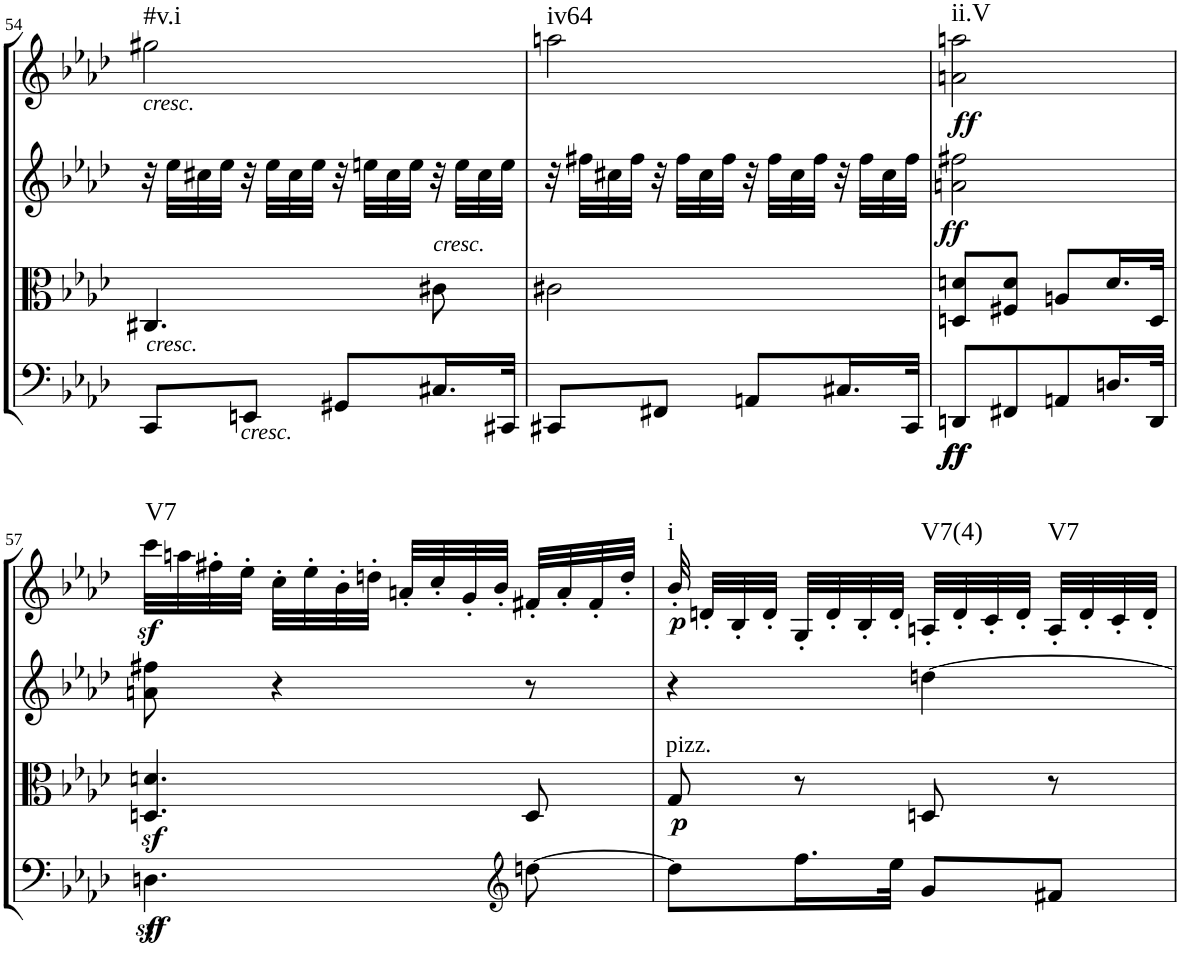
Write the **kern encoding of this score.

**kern	**dynam	**kern	**dynam	**kern	**dynam	**kern	**dynam	**harte
*part4	*part4	*part3	*part3	*part2	*part2	*part1	*part1	*part1
*staff4	*staff4	*staff3	*staff3	*staff2	*staff2	*staff1	*staff1	*
*I"Cello	*	*I"Viola	*	*I"2nd Violin	*	*I"1st Violin	*	*
*	*	*I'Vla	*	*I'Vln	*	*I'Vln	*	*
!!LO:PB:g=z
*clefF4	*	*clefC3	*	*clefG2	*	*clefG2	*	*
*k[b-e-a-d-]	*	*k[b-e-a-d-]	*	*k[b-e-a-d-]	*	*k[b-e-a-d-]	*	*
*f:	*	*f:	*	*f:	*	*f:	*	*
*M2/4	*	*M2/4	*	*M2/4	*	*M2/4	*	*
=54	=54	=54	=54	=54	=54	=54	=54	=54
!	!	!	!	!	!	!LO:TX:b:i:t=cresc.	!	!
!LO:TX:a:i:t=cresc.	!	!	!	!	!	!	!	!LO:H:kt=#v.i
8CC/L	.	4.C#X/	.	32r	.	2gg#X\	.	N
.	.	.	.	32ee-\LLL	.	.	.	.
.	.	.	.	32cc#X\	.	.	.	.
.	.	.	.	32ee-\JJJ	.	.	.	.
!LO:TX:b:i:t=cresc.	!	!	!	!	!	!	!	!
8EEn/J	.	.	.	32r	.	.	.	.
.	.	.	.	32ee-\LLL	.	.	.	.
.	.	.	.	32cc#\	.	.	.	.
.	.	.	.	32ee-\JJJ	.	.	.	.
8GG#X/L	.	.	.	32r	.	.	.	.
.	.	.	.	32een\LLL	.	.	.	.
.	.	.	.	32cc#\	.	.	.	.
.	.	.	.	32ee\JJJ	.	.	.	.
!	!	!LO:TX:a:i:t=cresc.	!	!	!	!	!	!
16.C#X/L	.	8c#X\	.	32r	.	.	.	.
.	.	.	.	32ee\LLL	.	.	.	.
.	.	.	.	32cc#\	.	.	.	.
32CC#X/JJk	.	.	.	32ee\JJJ	.	.	.	.
=55	=55	=55	=55	=55	=55	=55	=55	=55
!	!	!	!	!	!	!	!	!LO:H:kt=iv64
8CC#X/L	.	2c#X\	.	32r	.	2aan\	.	N
.	.	.	.	32ff#X\LLL	.	.	.	.
.	.	.	.	32cc#X\	.	.	.	.
.	.	.	.	32ff#\JJJ	.	.	.	.
8FF#X/J	.	.	.	32r	.	.	.	.
.	.	.	.	32ff#\LLL	.	.	.	.
.	.	.	.	32cc#\	.	.	.	.
.	.	.	.	32ff#\JJJ	.	.	.	.
8AAn/L	.	.	.	32r	.	.	.	.
.	.	.	.	32ff#\LLL	.	.	.	.
.	.	.	.	32cc#\	.	.	.	.
.	.	.	.	32ff#\JJJ	.	.	.	.
16.C#X/L	.	.	.	32r	.	.	.	.
.	.	.	.	32ff#\LLL	.	.	.	.
.	.	.	.	32cc#\	.	.	.	.
32CC#/JJk	.	.	.	32ff#\JJJ	.	.	.	.
=56	=56	=56	=56	=56	=56	=56	=56	=56
!	!LO:DY:b	!	!	!	!	!	!	!
!	!LO:DY:n=1:b	!	!	!	!LO:DY:b	!	!LO:DY:b	!LO:H:kt=ii.V
8DDn/L	ff ff	8Dn/ 8dn/L	.	2an\ 2ff#X\	ff	2an\ 2aan\	ff	N
8FF#X/	.	8F#X/ 8d/J	.	.	.	.	.	.
8AAn/	.	8An/L	.	.	.	.	.	.
16.Dn/L	.	16.d/L	.	.	.	.	.	.
32DD/JJk	.	32D/JJk	.	.	.	.	.	.
!!LO:LB:g=z
=57	=57	=57	=57	=57	=57	=57	=57	=57
!	!	!	!	!	!	!	!LO:DY:b	!LO:H:kt=V7
4.Dnz<\	.	4.Dn/z< 4.dn/z<	.	8an\ 8ff#X\	.	32ccc\LLL	sf	N
.	.	.	.	.	.	32aan\	.	.
.	.	.	.	.	.	32ff#X'\	.	.
.	.	.	.	.	.	32ee-'\JJJ	.	.
.	.	.	.	4r	.	32cc'\LLL	.	.
.	.	.	.	.	.	32ee-'\	.	.
.	.	.	.	.	.	32b-'\	.	.
.	.	.	.	.	.	32ddn'\JJJ	.	.
.	.	.	.	.	.	32an'/LLL	.	.
.	.	.	.	.	.	32cc'/	.	.
.	.	.	.	.	.	32g'/	.	.
.	.	.	.	.	.	32b-'/JJJ	.	.
*clefG2	*	*	*	*	*	*	*	*
[8ddn\	.	8D/	.	8r	.	32f#X'/LLL	.	.
.	.	.	.	.	.	32a'/	.	.
.	.	.	.	.	.	32f#'/	.	.
.	.	.	.	.	.	32dd'/JJJ	.	.
=58	=58	=58	=58	=58	=58	=58	=58	=58
!	!	!LO:TX:a:t=pizz.	!	!	!	!	!	!
!	!	!	!LO:DY:b	!	!	!	!LO:DY:b	!LO:H:kt=i
8dd\L]	.	8G/	p	4r	.	32b-'/	p	N
.	.	.	.	.	.	32dn'/LLL	.	.
.	.	.	.	.	.	32B-'/	.	.
.	.	.	.	.	.	32d'/JJJ	.	.
16.ff\L	.	8r	.	.	.	32G'/LLL	.	.
.	.	.	.	.	.	32d'/	.	.
.	.	.	.	.	.	32B-'/	.	.
32ee-\JJk	.	.	.	.	.	32d'/JJJ	.	.
!	!	!	!	!	!	!	!	!LO:H:kt=V7(4)
8g/L	.	8Dn/	.	[4ddn\	.	32An'/LLL	.	N
.	.	.	.	.	.	32d'/	.	.
.	.	.	.	.	.	32c'/	.	.
.	.	.	.	.	.	32d'/JJJ	.	.
!	!	!	!	!	!	!	!	!LO:H:kt=V7
8f#X/J	.	8r	.	.	.	32A'/LLL	.	N
.	.	.	.	.	.	32d'/	.	.
.	.	.	.	.	.	32c'/	.	.
.	.	.	.	.	.	32d'/JJJ	.	.
=	=	=	=	=	=	=	=	=
*-	*-	*-	*-	*-	*-	*-	*-	*-
